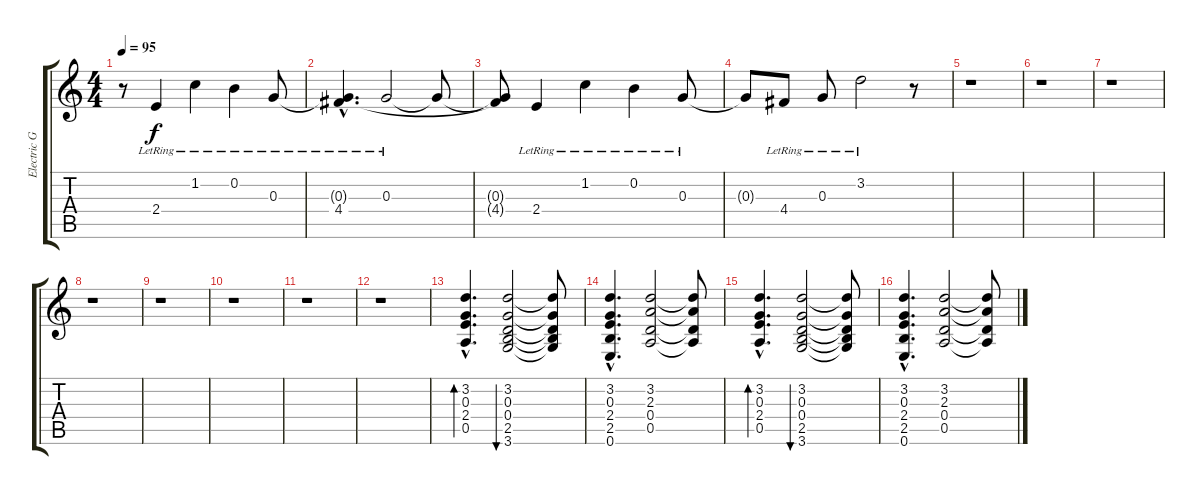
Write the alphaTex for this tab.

\track ("Electric Guitar(1)" "Electric G") {instrument electricguitarjazz}
\staff {score tabs}
\tuning (E4 B3 G3 D3 A2 E2) {hide}
\ts (4 4)
\tempo 95
\clef g2
\ks c
r.8{dy f} 2.4{lr}.4 1.2{lr}.4 0.2{lr}.4 0.3{lr}.8 |
(0.3{hac t} 4.4{hac lr}).4{d} 0.3{lr}.2 0.3{t}.8 |
(0.3{t} 4.4{t}).8 2.4{lr}.4 1.2{lr}.4 0.2{lr}.4 0.3{lr}.8 |
0.3{t}.8 4.4{lr}.8 0.3{lr}.8 3.2{lr}.2 r.8 |
r.1 |
r.1 |
r.1 |
r.1 |
r.1 |
r.1 |
r.1 |
r.1 |
(3.2{hac} 0.3{hac} 2.4{hac} 0.5{hac}).4{d bd 60} (3.2 0.3 0.4 2.5 3.6).2{bu 60} (3.2{t} 0.3{t} 0.4{t} 2.5{t} 3.6{t}).8 |
(3.2{hac} 0.3{hac} 2.4{hac} 2.5{hac} 0.6{hac}).4{d} (3.2 2.3 0.4 0.5).2 (3.2{t} 2.3{t} 0.4{t} 0.5{t}).8 |
(3.2{hac} 0.3{hac} 2.4{hac} 0.5{hac}).4{d bd 60} (3.2 0.3 0.4 2.5 3.6).2{bu 60} (3.2{t} 0.3{t} 0.4{t} 2.5{t} 3.6{t}).8 |
(3.2{hac} 0.3{hac} 2.4{hac} 2.5{hac} 0.6{hac}).4{d} (3.2 2.3 0.4 0.5).2 (3.2{t} 2.3{t} 0.4{t} 0.5{t}).8
